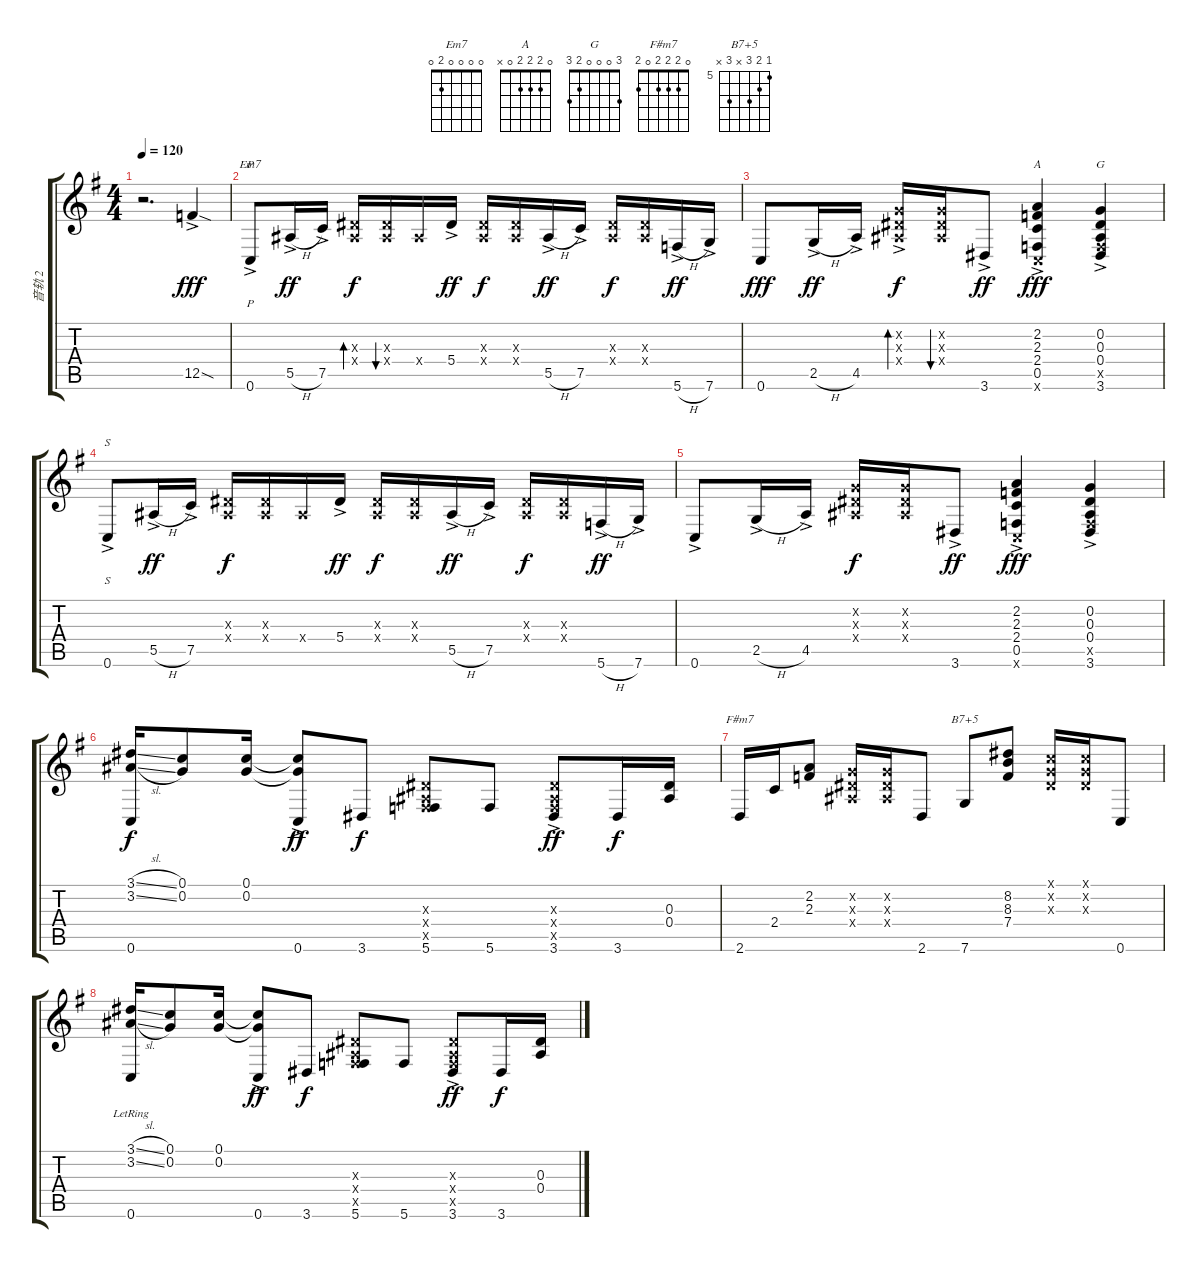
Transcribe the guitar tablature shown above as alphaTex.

\track ("音轨 2" "音轨 2") {instrument acousticguitarsteel}
\staff {score tabs}
\tuning (C4 G3 Eb3 Bb2 F2 C2) {hide}
\chord ("Em7" 0 0 0 0 2 0)
\chord ("A" 0 2 2 2 0 x)
\chord ("G" 3 0 0 0 2 3)
\chord ("F#m7" 0 2 2 2 0 2)
\chord ("B7+5" 5 6 7 x 7 x) {firstfret 5}
\ts (4 4)
\tempo 120
\clef g2
\ks g
r.2{d dy fff instrument acousticguitarsteel} 12.5{sod ac}.4 |
0.6{ac}.8{p ch "Em7"} 5.5{h ac}.16{dy ff} 7.5{ac}.16 (0.3{x} 0.4{x}).16{bd 240 dy f} (0.3{x} 0.4{x}).16{bu 240} 0.4{x}.16 5.4{ac}.16{dy ff} (0.3{x} 0.4{x}).16{dy f} (0.3{x} 0.4{x}).16 5.5{h ac}.16{dy ff} 7.5{ac}.16 (0.3{x} 0.4{x}).16{dy f} (0.3{x} 0.4{x}).16 5.6{h ac}.16{dy ff} 7.6{ac}.16 |
0.6.8{dy fff} 2.5{h ac}.16{dy ff} 4.5{ac}.16 (0.2{x} 0.3{ac x} 0.4{x}).16{bd 240 dy f} (0.2{x} 0.3{x} 0.4{x}).16{bu 120} 3.6{ac}.8{dy ff} (2.2 2.3 2.4 0.5 0.6{ac x}).4{ch "A" dy fff} (0.2 0.3 0.4 0.5{x} 3.6{ac}).4{ch "G"} |
0.6{ac}.8{s} 5.5{h ac}.16{dy ff} 7.5{ac}.16 (0.3{x} 0.4{x}).16{dy f} (0.3{x} 0.4{x}).16 0.4{x}.16 5.4{ac}.16{dy ff} (0.3{x} 0.4{x}).16{dy f} (0.3{x} 0.4{x}).16 5.5{h ac}.16{dy ff} 7.5{ac}.16 (0.3{x} 0.4{x}).16{dy f} (0.3{x} 0.4{x}).16 5.6{h ac}.16{dy ff} 7.6{ac}.16 |
0.6{ac}.8 2.5{h ac}.16 4.5{ac}.16 (0.2{x} 0.3{x} 0.4{x}).16{dy f} (0.2{x} 0.3{x} 0.4{x}).16 3.6{ac}.8{dy ff} (2.2 2.3 2.4 0.5 0.6{ac x}).4{dy fff} (0.2 0.3 0.4 0.5{x} 3.6{ac}).4 |
(3.1{sl} 3.2{sl} 0.6).16{dy f} (0.1 0.2).8 (0.1 0.2).16 (0.1{t} 0.2{t} 0.6{ac}).8{dy ff} 3.6.8{dy f} (0.3{x} 0.4{x} 0.5{x} 5.6).8 5.6.8 (0.3{x} 0.4{x} 0.5{x} 3.6{ac}).8{dy ff} 3.6.16{dy f} (0.3 0.4).16 |
2.6.16{ch "F#m7"} 2.4.16 (2.2 2.3).8 (0.2{x} 0.3{x} 0.4{x}).16 (0.2{x} 0.3{x} 0.4{x}).16 2.6.8 7.6.8{ch "B7+5"} (8.2 8.3 7.4).8 (0.1{x} 0.2{x} 0.3{x}).16 (0.1{x} 0.2{x} 0.3{x}).16 0.6.8 |
(3.1{sl} 3.2{sl} 0.6{lr}).16 (0.1 0.2).8 (0.1 0.2).16 (0.1{t} 0.2{t} 0.6{ac}).8{dy ff} 3.6.8{dy f} (0.3{x} 0.4{x} 0.5{x} 5.6).8 5.6.8 (0.3{x} 0.4{x} 0.5{x} 3.6{ac}).8{dy ff} 3.6.16{dy f} (0.3 0.4).16
